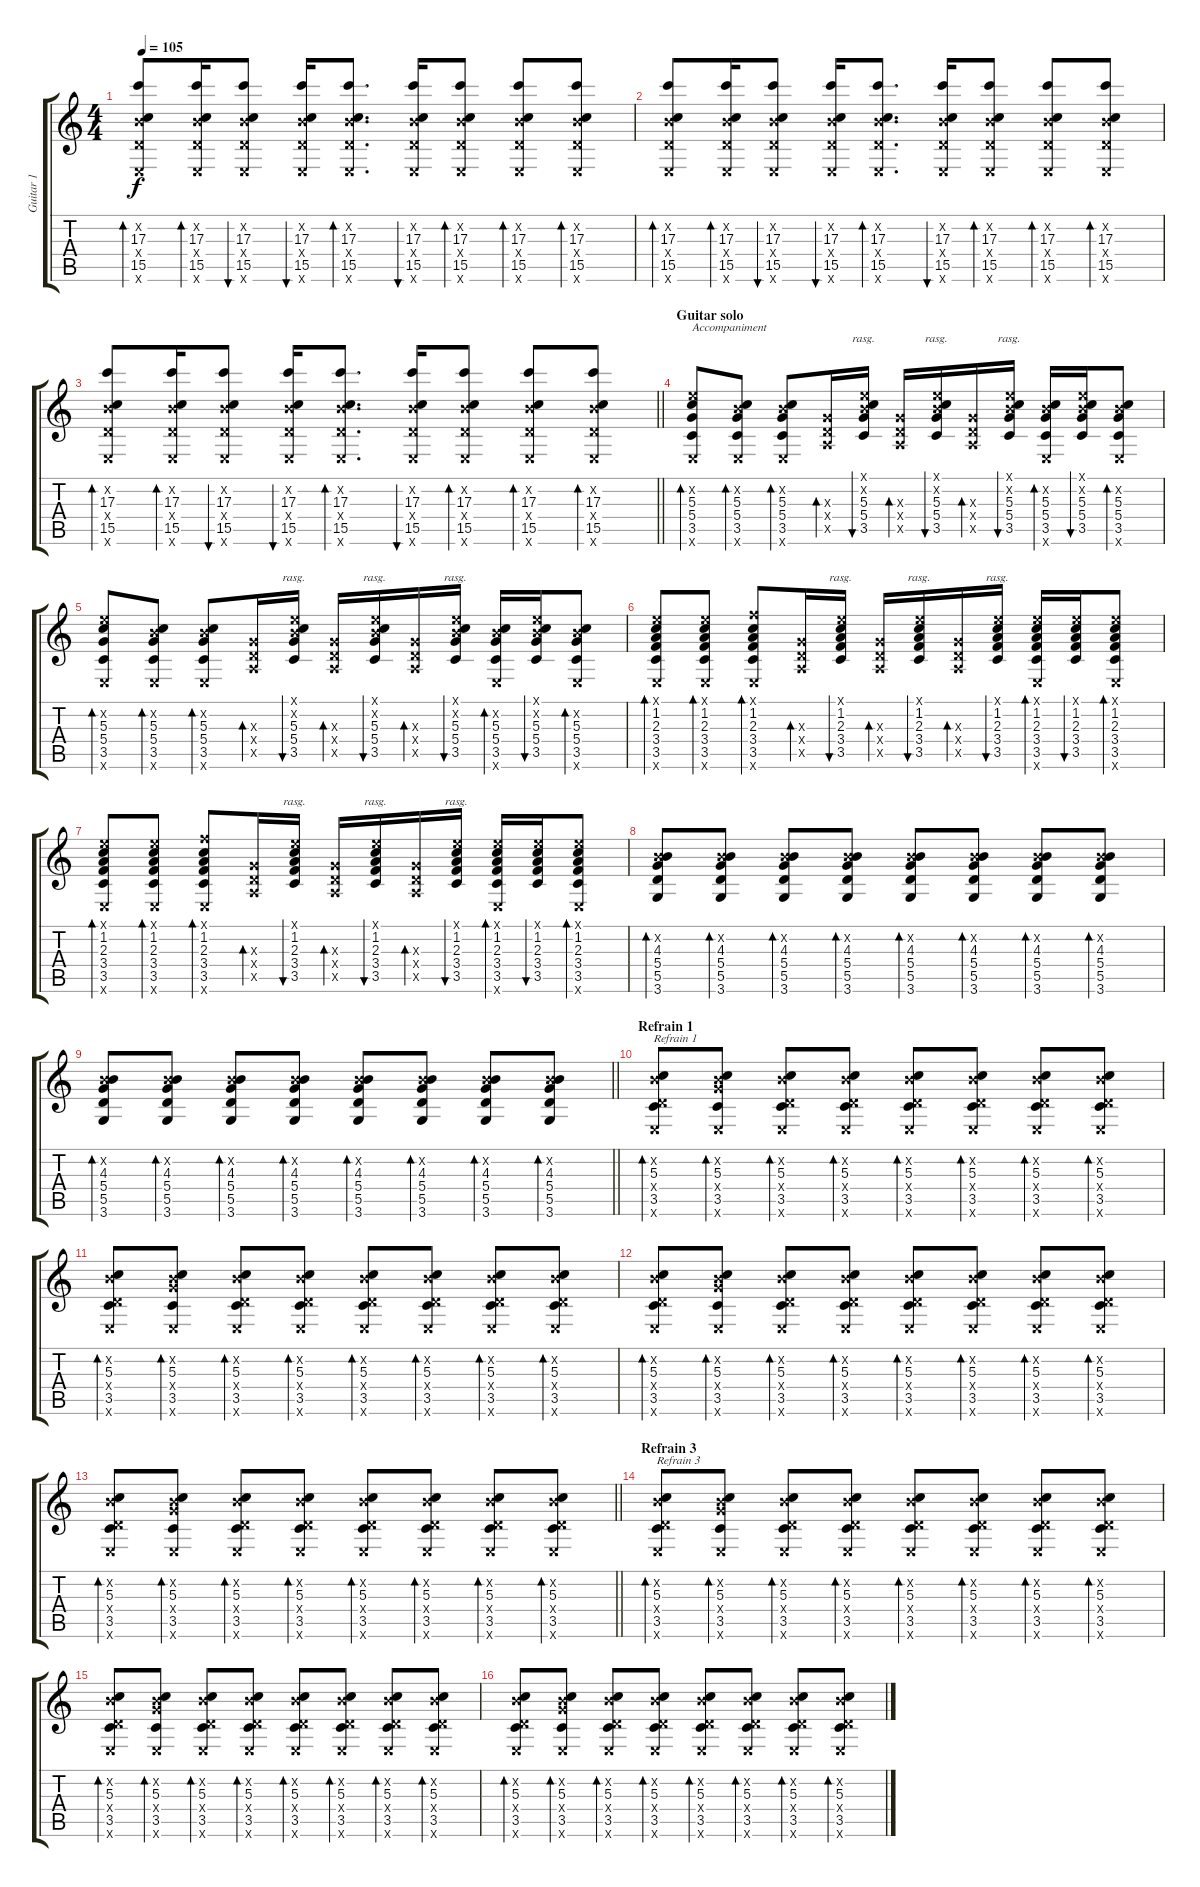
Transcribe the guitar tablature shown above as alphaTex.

\track ("Guitar 1" "Guitar 1") {instrument distortionguitar}
\staff {score tabs}
\tuning (E4 B3 G3 D3 A2 E2) {hide}
\ts (4 4)
\tempo 105
\clef g2
\ks c
(0.2{x} 17.3 0.4{x} 15.5 0.6{x}).8{bd 60 dy f} (0.2{x} 17.3 0.4{x} 15.5 0.6{x}).16{bd 60} (0.2{x} 17.3 0.4{x} 15.5 0.6{x}).8{bu 60} (0.2{x} 17.3 0.4{x} 15.5 0.6{x}).16{bu 60} (0.2{x} 17.3 0.4{x} 15.5 0.6{x}).8{d bd 60} (0.2{x} 17.3 0.4{x} 15.5 0.6{x}).16{bu 60} (0.2{x} 17.3 0.4{x} 15.5 0.6{x}).8{bd 60} (0.2{x} 17.3 0.4{x} 15.5 0.6{x}).8{bd 60} (0.2{x} 17.3 0.4{x} 15.5 0.6{x}).8{bd 60} |
(0.2{x} 17.3 0.4{x} 15.5 0.6{x}).8{bd 60} (0.2{x} 17.3 0.4{x} 15.5 0.6{x}).16{bd 60} (0.2{x} 17.3 0.4{x} 15.5 0.6{x}).8{bu 60} (0.2{x} 17.3 0.4{x} 15.5 0.6{x}).16{bu 60} (0.2{x} 17.3 0.4{x} 15.5 0.6{x}).8{d bd 60} (0.2{x} 17.3 0.4{x} 15.5 0.6{x}).16{bu 60} (0.2{x} 17.3 0.4{x} 15.5 0.6{x}).8{bd 60} (0.2{x} 17.3 0.4{x} 15.5 0.6{x}).8{bd 60} (0.2{x} 17.3 0.4{x} 15.5 0.6{x}).8{bd 60} |
\barLineRight lightlight
(0.2{x} 17.3 0.4{x} 15.5 0.6{x}).8{bd 60} (0.2{x} 17.3 0.4{x} 15.5 0.6{x}).16{bd 60} (0.2{x} 17.3 0.4{x} 15.5 0.6{x}).8{bu 60} (0.2{x} 17.3 0.4{x} 15.5 0.6{x}).16{bu 60} (0.2{x} 17.3 0.4{x} 15.5 0.6{x}).8{d bd 60} (0.2{x} 17.3 0.4{x} 15.5 0.6{x}).16{bu 60} (0.2{x} 17.3 0.4{x} 15.5 0.6{x}).8{bd 60} (0.2{x} 17.3 0.4{x} 15.5 0.6{x}).8{bd 60} (0.2{x} 17.3 0.4{x} 15.5 0.6{x}).8{bd 60} |
\section ("" "Guitar solo")
(5.2{x} 5.3 5.4 3.5 0.6{x}).8{bd 30 txt "Accompaniment"} (0.2{x} 5.3 5.4 3.5 0.6{x}).8{bd 30} (0.2{x} 5.3 5.4 3.5 0.6{x}).8{bd 30} (0.3{x} 0.4{x} 0.5{x}).16{bd 30} (0.1{x} 0.2{x} 5.3 5.4 3.5).16{bu 60 rasg ii} (0.3{x} 0.4{x} 0.5{x}).16{bd 30} (0.1{x} 0.2{x} 5.3 5.4 3.5).16{bu 60 rasg ii} (0.3{x} 0.4{x} 0.5{x}).16{bd 30} (0.1{x} 0.2{x} 5.3 5.4 3.5).16{bu 60 rasg ii} (0.2{x} 5.3 5.4 3.5 0.6{x}).16{bd 30} (0.1{x} 0.2{x} 5.3 5.4 3.5).16{bu 30} (0.2{x} 5.3 5.4 3.5 0.6{x}).8{bd 30} |
(5.2{x} 5.3 5.4 3.5 0.6{x}).8{bd 30} (0.2{x} 5.3 5.4 3.5 0.6{x}).8{bd 30} (0.2{x} 5.3 5.4 3.5 0.6{x}).8{bd 30} (0.3{x} 0.4{x} 0.5{x}).16{bd 30} (0.1{x} 0.2{x} 5.3 5.4 3.5).16{bu 60 rasg ii} (0.3{x} 0.4{x} 0.5{x}).16{bd 30} (0.1{x} 0.2{x} 5.3 5.4 3.5).16{bu 60 rasg ii} (0.3{x} 0.4{x} 0.5{x}).16{bd 30} (0.1{x} 0.2{x} 5.3 5.4 3.5).16{bu 60 rasg ii} (0.2{x} 5.3 5.4 3.5 0.6{x}).16{bd 30} (0.1{x} 0.2{x} 5.3 5.4 3.5).16{bu 30} (0.2{x} 5.3 5.4 3.5 0.6{x}).8{bd 30} |
(0.1{x} 1.2 2.3 3.4 3.5 0.6{x}).8{bd 30} (0.1{x} 1.2 2.3 3.4 3.5 0.6{x}).8{bd 30} (1.1{x} 1.2 2.3 3.4 3.5 0.6{x}).8{bd 30} (0.3{x} 0.4{x} 0.5{x}).16{bd 30} (0.1{x} 1.2 2.3 3.4 3.5).16{bu 60 rasg ii} (0.3{x} 0.4{x} 0.5{x}).16{bd 30} (0.1{x} 1.2 2.3 3.4 3.5).16{bu 60 rasg ii} (0.3{x} 0.4{x} 0.5{x}).16{bd 30} (0.1{x} 1.2 2.3 3.4 3.5).16{bu 60 rasg ii} (0.1{x} 1.2 2.3 3.4 3.5 0.6{x}).16{bd 30} (0.1{x} 1.2 2.3 3.4 3.5).16{bu 30} (0.1{x} 1.2 2.3 3.4 3.5 0.6{x}).8{bd 30} |
(0.1{x} 1.2 2.3 3.4 3.5 0.6{x}).8{bd 30} (0.1{x} 1.2 2.3 3.4 3.5 0.6{x}).8{bd 30} (1.1{x} 1.2 2.3 3.4 3.5 0.6{x}).8{bd 30} (0.3{x} 0.4{x} 0.5{x}).16{bd 30} (0.1{x} 1.2 2.3 3.4 3.5).16{bu 60 rasg ii} (0.3{x} 0.4{x} 0.5{x}).16{bd 30} (0.1{x} 1.2 2.3 3.4 3.5).16{bu 60 rasg ii} (0.3{x} 0.4{x} 0.5{x}).16{bd 30} (0.1{x} 1.2 2.3 3.4 3.5).16{bu 60 rasg ii} (0.1{x} 1.2 2.3 3.4 3.5 0.6{x}).16{bd 30} (0.1{x} 1.2 2.3 3.4 3.5).16{bu 30} (0.1{x} 1.2 2.3 3.4 3.5 0.6{x}).8{bd 30} |
(0.2{x} 4.3 5.4 5.5 3.6).8{bd 30} (0.2{x} 4.3 5.4 5.5 3.6).8{bd 30} (0.2{x} 4.3 5.4 5.5 3.6).8{bd 30} (0.2{x} 4.3 5.4 5.5 3.6).8{bd 30} (0.2{x} 4.3 5.4 5.5 3.6).8{bd 30} (0.2{x} 4.3 5.4 5.5 3.6).8{bd 30} (0.2{x} 4.3 5.4 5.5 3.6).8{bd 30} (0.2{x} 4.3 5.4 5.5 3.6).8{bd 30} |
\barLineRight lightlight
(0.2{x} 4.3 5.4 5.5 3.6).8{bd 30} (0.2{x} 4.3 5.4 5.5 3.6).8{bd 30} (0.2{x} 4.3 5.4 5.5 3.6).8{bd 30} (0.2{x} 4.3 5.4 5.5 3.6).8{bd 30} (0.2{x} 4.3 5.4 5.5 3.6).8{bd 30} (0.2{x} 4.3 5.4 5.5 3.6).8{bd 30} (0.2{x} 4.3 5.4 5.5 3.6).8{bd 30} (0.2{x} 4.3 5.4 5.5 3.6).8{bd 30} |
\section ("" "Refrain 1")
(0.2{x} 5.3 0.4{x} 3.5 0.6{x}).8{bd 30 txt "Refrain 1"} (0.2{x} 5.3 5.4{x} 3.5 0.6{x}).8{bd 30} (0.2{x} 5.3 0.4{x} 3.5 0.6{x}).8{bd 30} (0.2{x} 5.3 0.4{x} 3.5 0.6{x}).8{bd 30} (0.2{x} 5.3 0.4{x} 3.5 0.6{x}).8{bd 30} (0.2{x} 5.3 0.4{x} 3.5 0.6{x}).8{bd 30} (0.2{x} 5.3 0.4{x} 3.5 0.6{x}).8{bd 30} (0.2{x} 5.3 0.4{x} 3.5 0.6{x}).8{bd 30} |
(0.2{x} 5.3 0.4{x} 3.5 0.6{x}).8{bd 30} (0.2{x} 5.3 5.4{x} 3.5 0.6{x}).8{bd 30} (0.2{x} 5.3 0.4{x} 3.5 0.6{x}).8{bd 30} (0.2{x} 5.3 0.4{x} 3.5 0.6{x}).8{bd 30} (0.2{x} 5.3 0.4{x} 3.5 0.6{x}).8{bd 30} (0.2{x} 5.3 0.4{x} 3.5 0.6{x}).8{bd 30} (0.2{x} 5.3 0.4{x} 3.5 0.6{x}).8{bd 30} (0.2{x} 5.3 0.4{x} 3.5 0.6{x}).8{bd 30} |
(0.2{x} 5.3 0.4{x} 3.5 0.6{x}).8{bd 30} (0.2{x} 5.3 5.4{x} 3.5 0.6{x}).8{bd 30} (0.2{x} 5.3 0.4{x} 3.5 0.6{x}).8{bd 30} (0.2{x} 5.3 0.4{x} 3.5 0.6{x}).8{bd 30} (0.2{x} 5.3 0.4{x} 3.5 0.6{x}).8{bd 30} (0.2{x} 5.3 0.4{x} 3.5 0.6{x}).8{bd 30} (0.2{x} 5.3 0.4{x} 3.5 0.6{x}).8{bd 30} (0.2{x} 5.3 0.4{x} 3.5 0.6{x}).8{bd 30} |
\barLineRight lightlight
(0.2{x} 5.3 0.4{x} 3.5 0.6{x}).8{bd 30} (0.2{x} 5.3 5.4{x} 3.5 0.6{x}).8{bd 30} (0.2{x} 5.3 0.4{x} 3.5 0.6{x}).8{bd 30} (0.2{x} 5.3 0.4{x} 3.5 0.6{x}).8{bd 30} (0.2{x} 5.3 0.4{x} 3.5 0.6{x}).8{bd 30} (0.2{x} 5.3 0.4{x} 3.5 0.6{x}).8{bd 30} (0.2{x} 5.3 0.4{x} 3.5 0.6{x}).8{bd 30} (0.2{x} 5.3 0.4{x} 3.5 0.6{x}).8{bd 30} |
\section ("" "Refrain 3")
(0.2{x} 5.3 0.4{x} 3.5 0.6{x}).8{bd 30 txt "Refrain 3"} (0.2{x} 5.3 5.4{x} 3.5 0.6{x}).8{bd 30} (0.2{x} 5.3 0.4{x} 3.5 0.6{x}).8{bd 30} (0.2{x} 5.3 0.4{x} 3.5 0.6{x}).8{bd 30} (0.2{x} 5.3 0.4{x} 3.5 0.6{x}).8{bd 30} (0.2{x} 5.3 0.4{x} 3.5 0.6{x}).8{bd 30} (0.2{x} 5.3 0.4{x} 3.5 0.6{x}).8{bd 30} (0.2{x} 5.3 0.4{x} 3.5 0.6{x}).8{bd 30} |
(0.2{x} 5.3 0.4{x} 3.5 0.6{x}).8{bd 30} (0.2{x} 5.3 5.4{x} 3.5 0.6{x}).8{bd 30} (0.2{x} 5.3 0.4{x} 3.5 0.6{x}).8{bd 30} (0.2{x} 5.3 0.4{x} 3.5 0.6{x}).8{bd 30} (0.2{x} 5.3 0.4{x} 3.5 0.6{x}).8{bd 30} (0.2{x} 5.3 0.4{x} 3.5 0.6{x}).8{bd 30} (0.2{x} 5.3 0.4{x} 3.5 0.6{x}).8{bd 30} (0.2{x} 5.3 0.4{x} 3.5 0.6{x}).8{bd 30} |
(0.2{x} 5.3 0.4{x} 3.5 0.6{x}).8{bd 30} (0.2{x} 5.3 5.4{x} 3.5 0.6{x}).8{bd 30} (0.2{x} 5.3 0.4{x} 3.5 0.6{x}).8{bd 30} (0.2{x} 5.3 0.4{x} 3.5 0.6{x}).8{bd 30} (0.2{x} 5.3 0.4{x} 3.5 0.6{x}).8{bd 30} (0.2{x} 5.3 0.4{x} 3.5 0.6{x}).8{bd 30} (0.2{x} 5.3 0.4{x} 3.5 0.6{x}).8{bd 30} (0.2{x} 5.3 0.4{x} 3.5 0.6{x}).8{bd 30}
